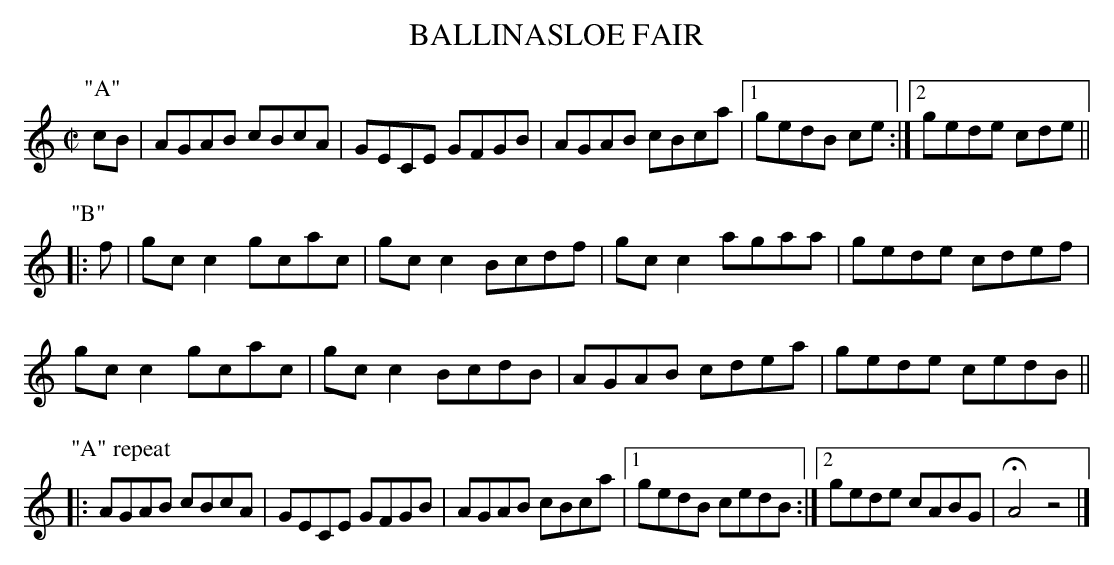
X:1
T:BALLINASLOE FAIR
M:C|
L:1/8
K:C
P:"A"
cB|AGAB cBcA|GECE GFGB|AGAB cBca|1 gedB ce:|\
[2 gede cde||
P:"B"
|:f|gcc2 gcac|gcc2 Bcdf|gcc2 agaa|gede cdef|
gcc2 gcac|gcc2 BcdB|AGAB cdea|gede cedB||
P:"A" repeat
|:AGAB cBcA|GECE GFGB|AGAB cBca|1 gedB cedB:|\
[2 gede cABG|HA4z4|]
